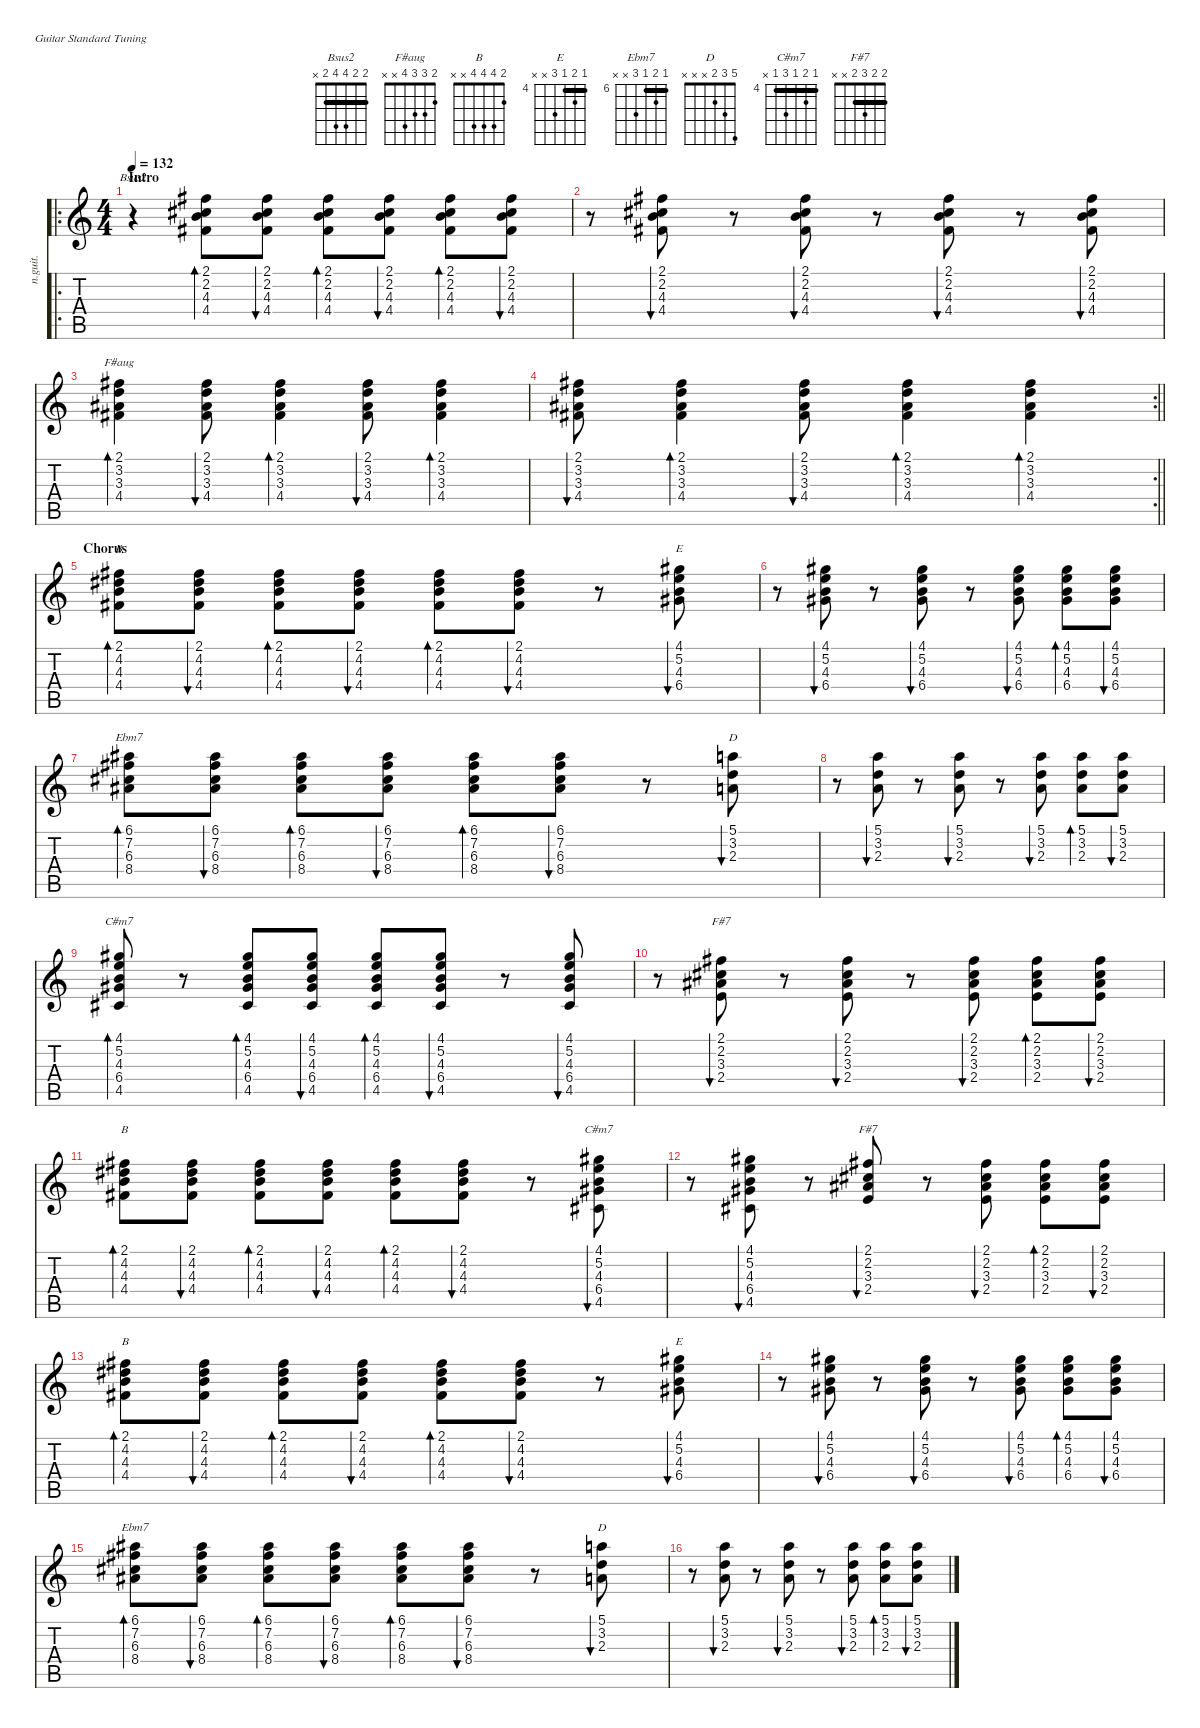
\defaultSystemsLayout 4
\hideDynamics
\bracketExtendMode nobrackets
\otherSystemsTrackNameOrientation horizontal
\track ("Acoustic guitar" "n.guit.") {instrument acousticguitarnylon}
\staff {score tabs}
\tuning (E4 B3 G3 D3 A2 E2)
\chord ("Bsus2" 2 2 4 4 2 x) {barre (2 2)}
\chord ("F#aug" 2 3 3 4 x x)
\chord ("B" 2 4 4 4 x x)
\chord ("E" 4 5 4 6 x x) {firstfret 4 barre 4}
\chord ("Ebm7" 6 7 6 8 x x) {firstfret 6 barre 6}
\chord ("D" 5 3 2 x x x)
\chord ("C#m7" 4 5 4 6 x x) {firstfret 4 barre 4}
\chord ("F#7" 2 2 3 2 x x) {barre (2 2)}
\chord ("C#m7" 4 5 4 6 4 x) {firstfret 4 barre (4 4)}
\ro
\ts (4 4)
\beaming (8 2 2 2 2)
\section ("" "Intro")
\tempo 132
\clef g2
\ks c
r.4{ch "Bsus2" dy f instrument acousticguitarnylon beam Down} (2.1{acc #} 2.2{acc #} 4.3 4.4{acc #}).8{bd 60 beam Down} (2.1{acc #} 2.2{acc #} 4.3 4.4{acc #}).8{bu 60 dy mf beam Down} (2.1{acc #} 2.2{acc #} 4.3 4.4{acc #}).8{bd 60 dy f beam Down} (2.1{acc #} 2.2{acc #} 4.3 4.4{acc #}).8{bu 60 dy mf beam Down} (2.1{acc #} 2.2{acc #} 4.3 4.4{acc #}).8{bd 60 dy f beam Down} (2.1{acc #} 2.2{acc #} 4.3 4.4{acc #}).8{bu 60 dy mf beam Down} |
r.8{beam Down} (2.1{acc #} 2.2{acc #} 4.3 4.4{acc #}).8{bu 60 dy f beam Down} r.8{beam Down} (2.1{acc #} 2.2{acc #} 4.3 4.4{acc #}).8{bu 60 beam Down} r.8{beam Down} (2.1{acc #} 2.2{acc #} 4.3 4.4{acc #}).8{bu 60 beam Down} r.8{beam Down} (2.1{acc #} 2.2{acc #} 4.3 4.4{acc #}).8{bu 60 beam Down} |
(2.1{acc #} 3.2 3.3{acc #} 4.4{acc #}).4{bd 60 ch "F#aug" beam Down} (2.1{acc #} 3.2 3.3{acc #} 4.4{acc #}).8{bu 60 dy mf beam Down} (2.1{acc #} 3.2 3.3{acc #} 4.4{acc #}).4{bd 60 dy f beam Down} (2.1{acc #} 3.2 3.3{acc #} 4.4{acc #}).8{bu 60 dy mf beam Down} (2.1{acc #} 3.2 3.3{acc #} 4.4{acc #}).4{bd 60 dy f beam Down} |
\rc 2
\barLineRight lightlight
(2.1{acc #} 3.2 3.3{acc #} 4.4{acc #}).8{bu 60 dy mf beam Down} (2.1{acc #} 3.2 3.3{acc #} 4.4{acc #}).4{bd 60 dy f beam Down} (2.1{acc #} 3.2 3.3{acc #} 4.4{acc #}).8{bu 60 dy mf beam Down} (2.1{acc #} 3.2 3.3{acc #} 4.4{acc #}).4{bd 60 dy f beam Down} (2.1{acc #} 3.2 3.3{acc #} 4.4{acc #}).4{bd 60 beam Down} |
\section ("" "Chorus")
(2.1{acc #} 4.2{acc #} 4.3 4.4{acc #}).8{bd 60 ch "B" beam Down} (2.1{acc #} 4.2{acc #} 4.3 4.4{acc #}).8{bu 60 dy mp beam Down} (2.1{acc #} 4.2{acc #} 4.3 4.4{acc #}).8{bd 60 dy f beam Down} (2.1{acc #} 4.2{acc #} 4.3 4.4{acc #}).8{bu 60 dy mp beam Down} (2.1{acc #} 4.2{acc #} 4.3 4.4{acc #}).8{bd 60 dy f beam Down} (2.1{acc #} 4.2{acc #} 4.3 4.4{acc #}).8{bu 60 dy mp beam Down} r.8{beam Down} (4.1{acc #} 5.2 4.3 6.4{acc #}).8{bu 60 ch "E" dy f beam Down} |
r.8{beam Down} (4.1{acc #} 5.2 4.3 6.4{acc #}).8{bu 60 dy mf beam Down} r.8{beam Down} (4.1{acc #} 5.2 4.3 6.4{acc #}).8{bu 60 beam Down} r.8{beam Down} (4.1{acc #} 5.2 4.3 6.4{acc #}).8{bu 60 beam Down} (4.1{acc #} 5.2 4.3 6.4{acc #}).8{bd 60 dy f beam Down} (4.1{acc #} 5.2 4.3 6.4{acc #}).8{bu 60 dy mf beam Down} |
(6.1{acc #} 7.2{acc #} 6.3{acc #} 8.4{acc #}).8{bd 60 ch "Ebm7" dy f beam Down} (6.1{acc #} 7.2{acc #} 6.3{acc #} 8.4{acc #}).8{bu 60 dy mp beam Down} (6.1{acc #} 7.2{acc #} 6.3{acc #} 8.4{acc #}).8{bd 60 dy f beam Down} (6.1{acc #} 7.2{acc #} 6.3{acc #} 8.4{acc #}).8{bu 60 dy mp beam Down} (6.1{acc #} 7.2{acc #} 6.3{acc #} 8.4{acc #}).8{bd 60 dy f beam Down} (6.1{acc #} 7.2{acc #} 6.3{acc #} 8.4{acc #}).8{bu 60 dy mp beam Down} r.8{beam Down} (5.1 3.2 2.3).8{bu 60 ch "D" dy f beam Down} |
r.8{beam Down} (5.1 3.2 2.3).8{bu 60 beam Down} r.8{beam Down} (5.1 3.2 2.3).8{bu 60 beam Down} r.8{beam Down} (5.1 3.2 2.3).8{bu 60 beam Down} (5.1 3.2 2.3).8{bd 60 beam Down} (5.1 3.2 2.3).8{bu 60 beam Down} |
(4.1{acc #} 5.2 4.3 6.4{acc #} 4.5{acc #}).8{bd 60 ch "C#m7" beam Up} r.8{beam Up} (4.1{acc #} 5.2 4.3 6.4{acc #} 4.5{acc #}).8{bd 60 beam Up} (4.1{acc #} 5.2 4.3 6.4{acc #} 4.5{acc #}).8{bu 60 dy mf beam Up} (4.1{acc #} 5.2 4.3 6.4{acc #} 4.5{acc #}).8{bd 60 dy f beam Up} (4.1{acc #} 5.2 4.3 6.4{acc #} 4.5{acc #}).8{bu 60 dy mf beam Up} r.8{beam Up} (4.1{acc #} 5.2 4.3 6.4{acc #} 4.5{acc #}).8{bu 60 dy f beam Up} |
r.8{beam Down} (2.1{acc #} 2.2{acc #} 3.3{acc #} 2.4).8{bu 60 ch "F#7" beam Down} r.8{beam Down} (2.1{acc #} 2.2{acc #} 3.3{acc #} 2.4).8{bu 60 beam Down} r.8{beam Down} (2.1{acc #} 2.2{acc #} 3.3{acc #} 2.4).8{bu 60 beam Down} (2.1{acc #} 2.2{acc #} 3.3{acc #} 2.4).8{bd 60 beam Down} (2.1{acc #} 2.2{acc #} 3.3{acc #} 2.4).8{bu 60 beam Down} |
(2.1{acc #} 4.2{acc #} 4.3 4.4{acc #}).8{bd 60 ch "B" beam Down} (2.1{acc #} 4.2{acc #} 4.3 4.4{acc #}).8{bu 60 dy mp beam Down} (2.1{acc #} 4.2{acc #} 4.3 4.4{acc #}).8{bd 60 dy f beam Down} (2.1{acc #} 4.2{acc #} 4.3 4.4{acc #}).8{bu 60 dy mp beam Down} (2.1{acc #} 4.2{acc #} 4.3 4.4{acc #}).8{bd 60 dy f beam Down} (2.1{acc #} 4.2{acc #} 4.3 4.4{acc #}).8{bu 60 dy mp beam Down} r.8{beam Down} (4.1{acc #} 5.2 4.3 6.4{acc #} 4.5{acc #}).8{bu 60 ch "C#m7" dy f beam Up} |
r.8{beam Down} (4.1{acc #} 5.2 4.3 6.4{acc #} 4.5{acc #}).8{bu 60 beam Up} r.8{beam Up} (2.1{acc #} 2.2{acc #} 3.3{acc #} 2.4).8{bu 60 ch "F#7" beam Down} r.8{beam Down} (2.1{acc #} 2.2{acc #} 3.3{acc #} 2.4).8{bu 60 beam Down} (2.1{acc #} 2.2{acc #} 3.3{acc #} 2.4).8{bd 60 beam Down} (2.1{acc #} 2.2{acc #} 3.3{acc #} 2.4).8{bu 60 beam Down} |
(2.1{acc #} 4.2{acc #} 4.3 4.4{acc #}).8{bd 60 ch "B" beam Down} (2.1{acc #} 4.2{acc #} 4.3 4.4{acc #}).8{bu 60 dy mp beam Down} (2.1{acc #} 4.2{acc #} 4.3 4.4{acc #}).8{bd 60 dy f beam Down} (2.1{acc #} 4.2{acc #} 4.3 4.4{acc #}).8{bu 60 dy mp beam Down} (2.1{acc #} 4.2{acc #} 4.3 4.4{acc #}).8{bd 60 dy f beam Down} (2.1{acc #} 4.2{acc #} 4.3 4.4{acc #}).8{bu 60 dy mp beam Down} r.8{beam Down} (4.1{acc #} 5.2 4.3 6.4{acc #}).8{bu 60 ch "E" dy f beam Down} |
r.8{beam Down} (4.1{acc #} 5.2 4.3 6.4{acc #}).8{bu 60 dy mf beam Down} r.8{beam Down} (4.1{acc #} 5.2 4.3 6.4{acc #}).8{bu 60 beam Down} r.8{beam Down} (4.1{acc #} 5.2 4.3 6.4{acc #}).8{bu 60 beam Down} (4.1{acc #} 5.2 4.3 6.4{acc #}).8{bd 60 dy f beam Down} (4.1{acc #} 5.2 4.3 6.4{acc #}).8{bu 60 dy mf beam Down} |
(6.1{acc #} 7.2{acc #} 6.3{acc #} 8.4{acc #}).8{bd 60 ch "Ebm7" dy f beam Down} (6.1{acc #} 7.2{acc #} 6.3{acc #} 8.4{acc #}).8{bu 60 dy mp beam Down} (6.1{acc #} 7.2{acc #} 6.3{acc #} 8.4{acc #}).8{bd 60 dy f beam Down} (6.1{acc #} 7.2{acc #} 6.3{acc #} 8.4{acc #}).8{bu 60 dy mp beam Down} (6.1{acc #} 7.2{acc #} 6.3{acc #} 8.4{acc #}).8{bd 60 dy f beam Down} (6.1{acc #} 7.2{acc #} 6.3{acc #} 8.4{acc #}).8{bu 60 dy mp beam Down} r.8{beam Down} (5.1 3.2 2.3).8{bu 60 ch "D" dy f beam Down} |
r.8{beam Down} (5.1 3.2 2.3).8{bu 60 beam Down} r.8{beam Down} (5.1 3.2 2.3).8{bu 60 beam Down} r.8{beam Down} (5.1 3.2 2.3).8{bu 60 beam Down} (5.1 3.2 2.3).8{bd 60 beam Down} (5.1 3.2 2.3).8{bu 60 beam Down}
